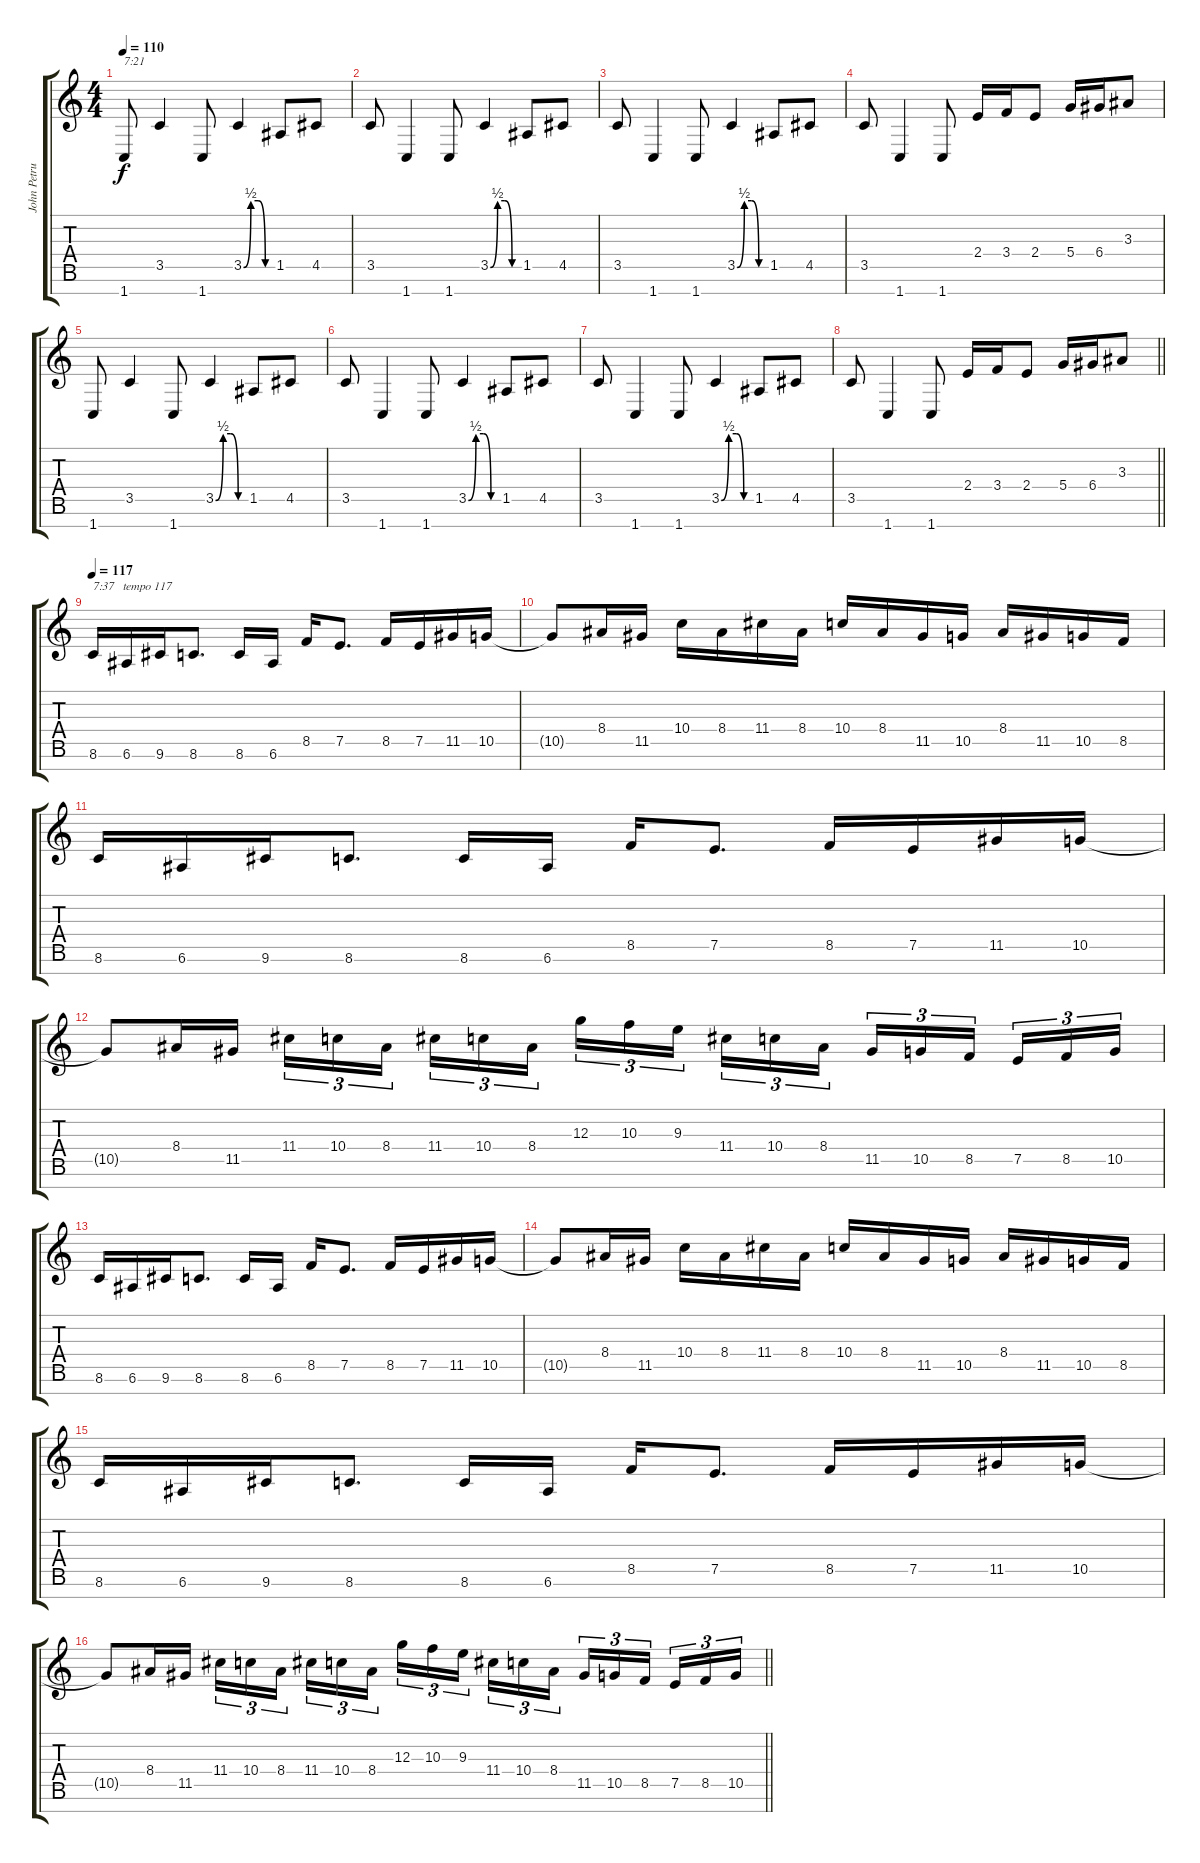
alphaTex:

\track ("John Petrucci" "John Petru") {instrument distortionguitar}
\staff {score tabs}
\tuning (E4 B3 G3 D3 A2 E2 B1) {hide}
\ts (4 4)
\tempo 110
\clef g2
\ks c
1.7.8{txt "7:21" dy f} 3.5.4 1.7.8 3.5{be (custom 0 0 15 2 30 2 45 0 60 0)}.4 1.5.8 4.5.8 |
3.5.8 1.7.4 1.7.8 3.5{be (custom 0 0 15 2 30 2 45 0 60 0)}.4 1.5.8 4.5.8 |
3.5.8 1.7.4 1.7.8 3.5{be (custom 0 0 15 2 30 2 45 0 60 0)}.4 1.5.8 4.5.8 |
3.5.8 1.7.4 1.7.8 2.4.16 3.4.16 2.4.8 5.4.16 6.4.16 3.3.8 |
1.7.8 3.5.4 1.7.8 3.5{be (custom 0 0 15 2 30 2 45 0 60 0)}.4 1.5.8 4.5.8 |
3.5.8 1.7.4 1.7.8 3.5{be (custom 0 0 15 2 30 2 45 0 60 0)}.4 1.5.8 4.5.8 |
3.5.8 1.7.4 1.7.8 3.5{be (custom 0 0 15 2 30 2 45 0 60 0)}.4 1.5.8 4.5.8 |
\barLineRight lightlight
3.5.8 1.7.4 1.7.8 2.4.16 3.4.16 2.4.8 5.4.16 6.4.16 3.3.8 |
\section ("" "")
\tempo 117
8.6.16{txt "7:37   tempo 117"} 6.6.16 9.6.16 8.6.8{d} 8.6.16 6.6.16 8.5.16 7.5.8{d} 8.5.16 7.5.16 11.5.16 10.5.16 |
10.5{t}.8 8.4.16 11.5.16 10.4.16 8.4.16 11.4.16 8.4.16 10.4.16 8.4.16 11.5.16 10.5.16 8.4.16 11.5.16 10.5.16 8.5.16 |
8.6.16 6.6.16 9.6.16 8.6.8{d} 8.6.16 6.6.16 8.5.16 7.5.8{d} 8.5.16 7.5.16 11.5.16 10.5.16 |
10.5{t}.8 8.4.16 11.5.16 11.4.16{tu (3 2)} 10.4.16{tu (3 2)} 8.4.16{tu (3 2) beam splitsecondary} 11.4.16{tu (3 2)} 10.4.16{tu (3 2)} 8.4.16{tu (3 2)} 12.3.16{tu (3 2)} 10.3.16{tu (3 2)} 9.3.16{tu (3 2) beam splitsecondary} 11.4.16{tu (3 2)} 10.4.16{tu (3 2)} 8.4.16{tu (3 2)} 11.5.16{tu (3 2)} 10.5.16{tu (3 2)} 8.5.16{tu (3 2) beam splitsecondary} 7.5.16{tu (3 2)} 8.5.16{tu (3 2)} 10.5.16{tu (3 2)} |
8.6.16 6.6.16 9.6.16 8.6.8{d} 8.6.16 6.6.16 8.5.16 7.5.8{d} 8.5.16 7.5.16 11.5.16 10.5.16 |
10.5{t}.8 8.4.16 11.5.16 10.4.16 8.4.16 11.4.16 8.4.16 10.4.16 8.4.16 11.5.16 10.5.16 8.4.16 11.5.16 10.5.16 8.5.16 |
8.6.16 6.6.16 9.6.16 8.6.8{d} 8.6.16 6.6.16 8.5.16 7.5.8{d} 8.5.16 7.5.16 11.5.16 10.5.16 |
\barLineRight lightlight
10.5{t}.8 8.4.16 11.5.16 11.4.16{tu (3 2)} 10.4.16{tu (3 2)} 8.4.16{tu (3 2) beam splitsecondary} 11.4.16{tu (3 2)} 10.4.16{tu (3 2)} 8.4.16{tu (3 2)} 12.3.16{tu (3 2)} 10.3.16{tu (3 2)} 9.3.16{tu (3 2) beam splitsecondary} 11.4.16{tu (3 2)} 10.4.16{tu (3 2)} 8.4.16{tu (3 2)} 11.5.16{tu (3 2)} 10.5.16{tu (3 2)} 8.5.16{tu (3 2) beam splitsecondary} 7.5.16{tu (3 2)} 8.5.16{tu (3 2)} 10.5.16{tu (3 2)}
